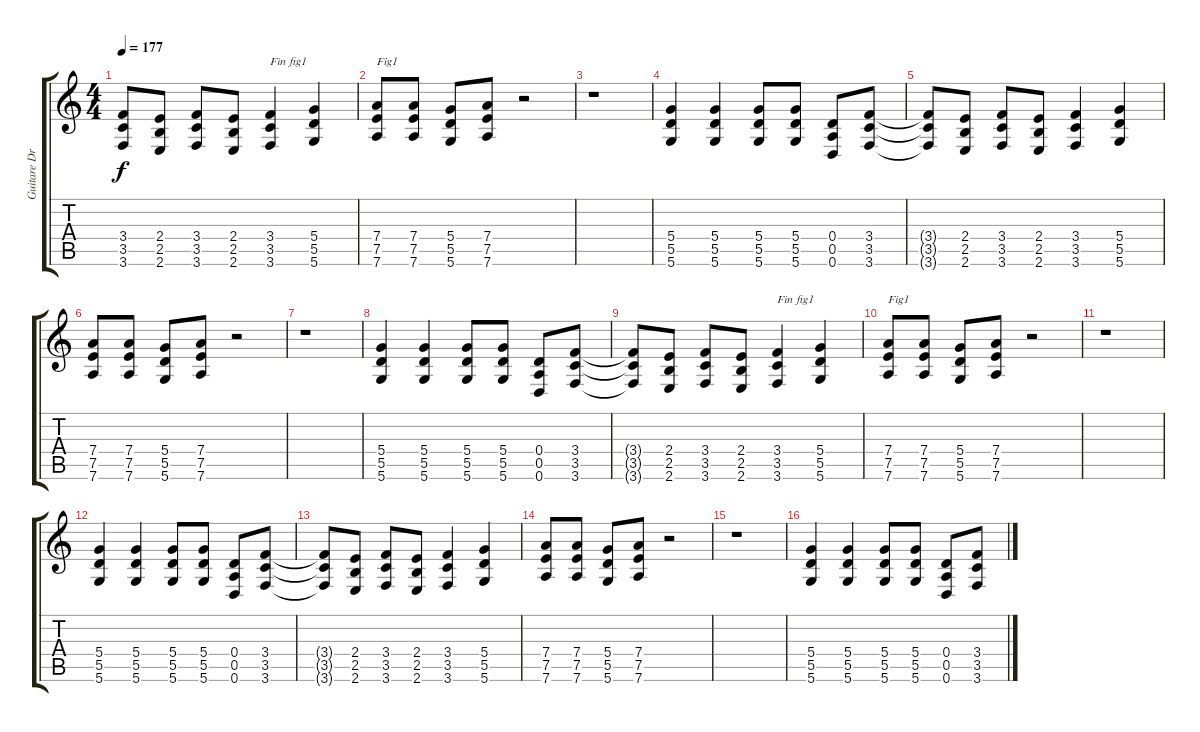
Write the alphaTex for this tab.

\track ("Guitare Dr-D" "Guitare Dr") {instrument overdrivenguitar}
\staff {score tabs}
\tuning (E4 B3 G3 D3 A2 D2) {hide}
\ts (4 4)
\tempo 177
\clef g2
\ks c
(3.4{t} 3.5{t} 3.6{t}).8{dy f} (2.4 2.5 2.6).8 (3.4 3.5 3.6).8 (2.4 2.5 2.6).8 (3.4 3.5 3.6).4{txt "Fin fig1"} (5.4 5.5 5.6).4 |
(7.4 7.5 7.6).8{txt "Fig1"} (7.4 7.5 7.6).8 (5.4 5.5 5.6).8 (7.4 7.5 7.6).8 r.2 |
r.1 |
(5.4 5.5 5.6).4 (5.4 5.5 5.6).4 (5.4 5.5 5.6).8 (5.4 5.5 5.6).8 (0.4 0.5 0.6).8 (3.4 3.5 3.6).8 |
(3.4{t} 3.5{t} 3.6{t}).8 (2.4 2.5 2.6).8 (3.4 3.5 3.6).8 (2.4 2.5 2.6).8 (3.4 3.5 3.6).4 (5.4 5.5 5.6).4 |
(7.4 7.5 7.6).8 (7.4 7.5 7.6).8 (5.4 5.5 5.6).8 (7.4 7.5 7.6).8 r.2 |
r.1 |
(5.4 5.5 5.6).4 (5.4 5.5 5.6).4 (5.4 5.5 5.6).8 (5.4 5.5 5.6).8 (0.4 0.5 0.6).8 (3.4 3.5 3.6).8 |
(3.4{t} 3.5{t} 3.6{t}).8 (2.4 2.5 2.6).8 (3.4 3.5 3.6).8 (2.4 2.5 2.6).8 (3.4 3.5 3.6).4{txt "Fin fig1"} (5.4 5.5 5.6).4 |
(7.4 7.5 7.6).8{txt "Fig1"} (7.4 7.5 7.6).8 (5.4 5.5 5.6).8 (7.4 7.5 7.6).8 r.2 |
r.1 |
(5.4 5.5 5.6).4 (5.4 5.5 5.6).4 (5.4 5.5 5.6).8 (5.4 5.5 5.6).8 (0.4 0.5 0.6).8 (3.4 3.5 3.6).8 |
(3.4{t} 3.5{t} 3.6{t}).8 (2.4 2.5 2.6).8 (3.4 3.5 3.6).8 (2.4 2.5 2.6).8 (3.4 3.5 3.6).4 (5.4 5.5 5.6).4 |
(7.4 7.5 7.6).8 (7.4 7.5 7.6).8 (5.4 5.5 5.6).8 (7.4 7.5 7.6).8 r.2 |
r.1 |
(5.4 5.5 5.6).4 (5.4 5.5 5.6).4 (5.4 5.5 5.6).8 (5.4 5.5 5.6).8 (0.4 0.5 0.6).8 (3.4 3.5 3.6).8
